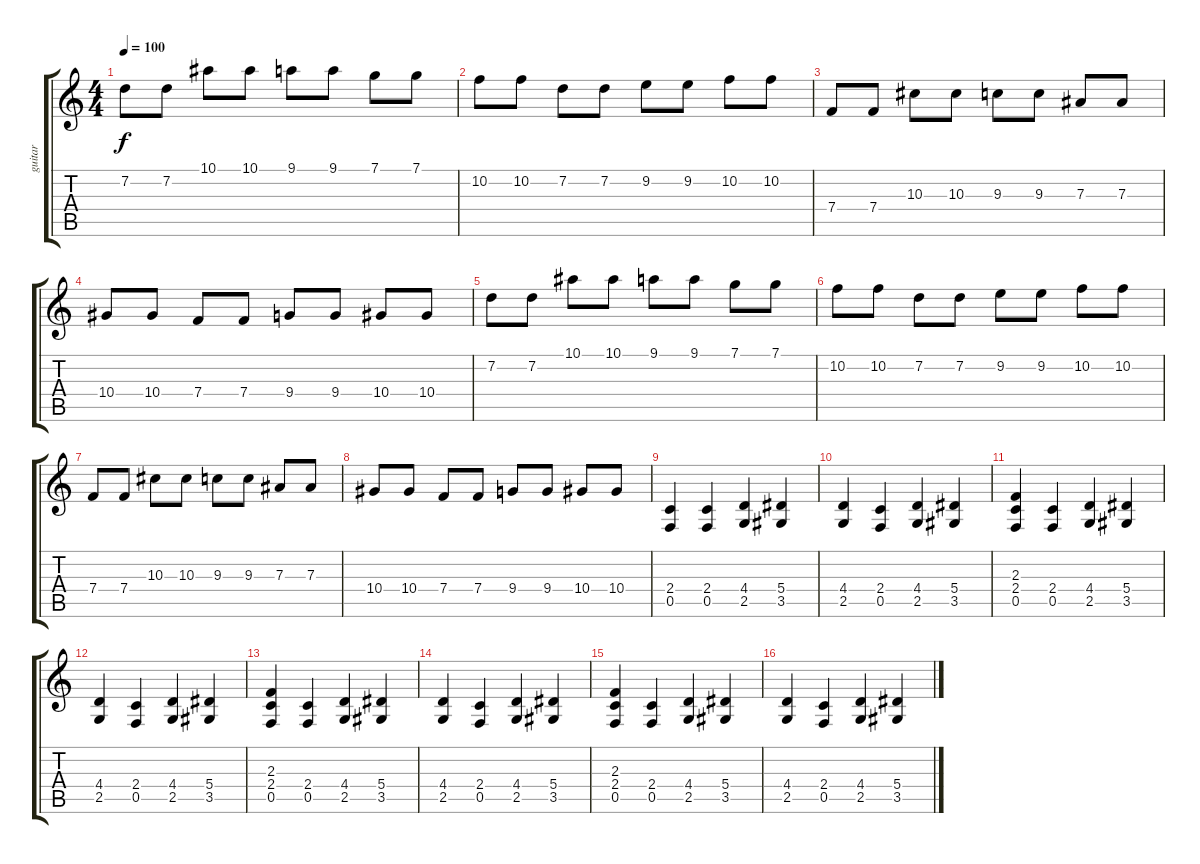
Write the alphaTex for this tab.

\track ("guitar" "guitar") {instrument electricguitarjazz}
\staff {score tabs}
\tuning (C4 G3 Eb3 Bb2 F2 C2) {hide}
\ts (4 4)
\tempo 100
\clef g2
\ks c
7.2.8{dy f instrument overdrivenguitar} 7.2.8 10.1.8 10.1.8 9.1.8 9.1.8 7.1.8 7.1.8 |
10.2.8 10.2.8 7.2.8 7.2.8 9.2.8 9.2.8 10.2.8 10.2.8 |
7.4.8 7.4.8 10.3.8 10.3.8 9.3.8 9.3.8 7.3.8 7.3.8 |
10.4.8 10.4.8 7.4.8 7.4.8 9.4.8 9.4.8 10.4.8 10.4.8 |
7.2.8 7.2.8 10.1.8 10.1.8 9.1.8 9.1.8 7.1.8 7.1.8 |
10.2.8 10.2.8 7.2.8 7.2.8 9.2.8 9.2.8 10.2.8 10.2.8 |
7.4.8 7.4.8 10.3.8 10.3.8 9.3.8 9.3.8 7.3.8 7.3.8 |
10.4.8 10.4.8 7.4.8 7.4.8 9.4.8 9.4.8 10.4.8 10.4.8 |
(2.4 0.5).4{instrument overdrivenguitar} (2.4 0.5).4 (4.4 2.5).4 (5.4 3.5).4 |
(4.4 2.5).4 (2.4 0.5).4 (4.4 2.5).4 (5.4 3.5).4 |
(2.3 2.4 0.5).4 (2.4 0.5).4 (4.4 2.5).4 (5.4 3.5).4 |
(4.4 2.5).4 (2.4 0.5).4 (4.4 2.5).4 (5.4 3.5).4 |
(2.3 2.4 0.5).4 (2.4 0.5).4 (4.4 2.5).4 (5.4 3.5).4 |
(4.4 2.5).4 (2.4 0.5).4 (4.4 2.5).4 (5.4 3.5).4 |
(2.3 2.4 0.5).4 (2.4 0.5).4 (4.4 2.5).4 (5.4 3.5).4 |
(4.4 2.5).4 (2.4 0.5).4 (4.4 2.5).4 (5.4 3.5).4
